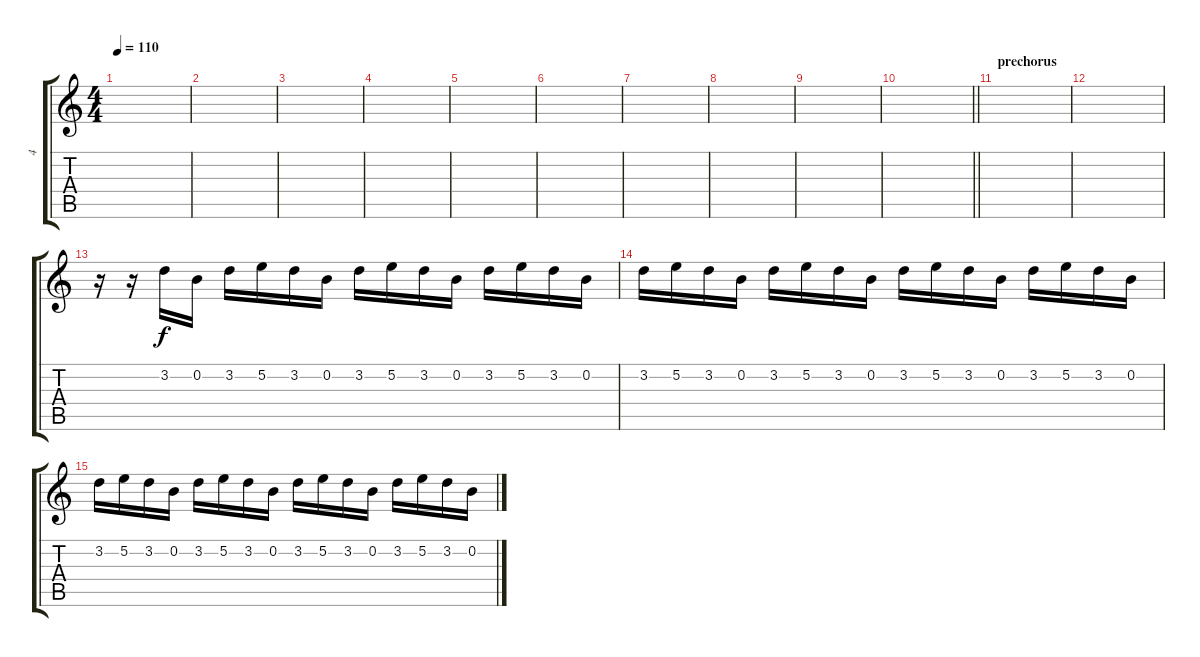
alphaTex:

\track ("4" "4") {instrument distortionguitar}
\staff {score tabs}
\tuning (E4 B3 G3 D3 A2 E2) {hide}
\ts (4 4)
\tempo 110
\clef g2
\ks c
|
|
|
|
|
|
|
|
|
\barLineRight lightlight
|
\section ("" "prechorus")
|
|
r.16 r.16 3.2.16 0.2.16 3.2.16 5.2.16 3.2.16 0.2.16 3.2.16 5.2.16 3.2.16 0.2.16 3.2.16 5.2.16 3.2.16 0.2.16 |
3.2.16 5.2.16 3.2.16 0.2.16 3.2.16 5.2.16 3.2.16 0.2.16 3.2.16 5.2.16 3.2.16 0.2.16 3.2.16 5.2.16 3.2.16 0.2.16 |
3.2.16 5.2.16 3.2.16 0.2.16 3.2.16 5.2.16 3.2.16 0.2.16 3.2.16 5.2.16 3.2.16 0.2.16 3.2.16 5.2.16 3.2.16 0.2.16
